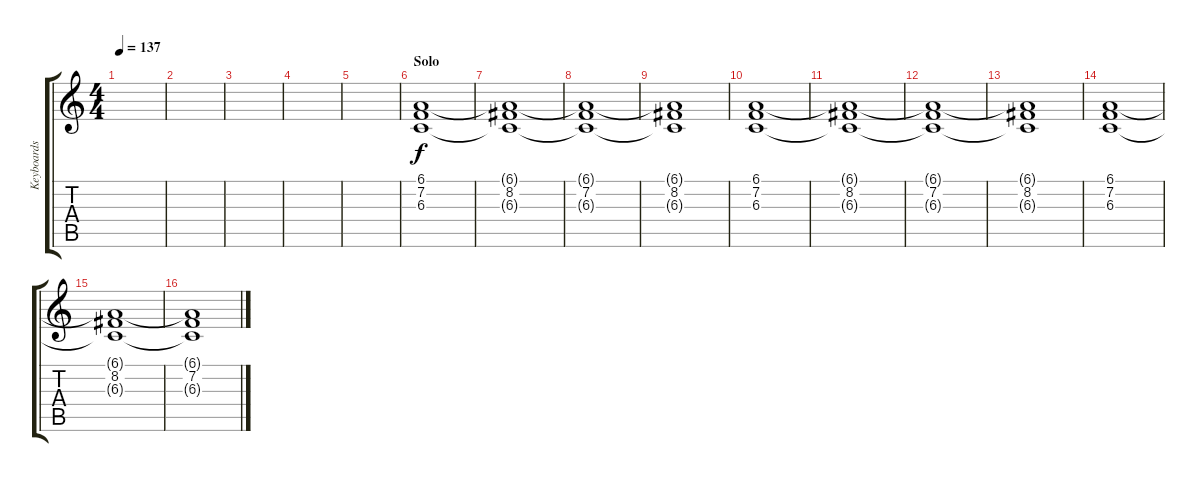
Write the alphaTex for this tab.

\track ("Keyboards" "Keyboards") {instrument stringensemble1}
\staff {score tabs}
\tuning (Eb4 Bb3 Gb3 Db3 Ab2 Eb2) {hide}
\ts (4 4)
\tempo 137
\clef g2
\ks c
|
|
|
|
|
\section ("" "Solo")
(6.1 7.2 6.3).1 |
(6.1{t} 8.2 6.3{t}).1 |
(6.1{t} 7.2 6.3{t}).1 |
(6.1{t} 8.2 6.3{t}).1 |
(6.1 7.2 6.3).1 |
(6.1{t} 8.2 6.3{t}).1 |
(6.1{t} 7.2 6.3{t}).1 |
(6.1{t} 8.2 6.3{t}).1 |
(6.1 7.2 6.3).1 |
(6.1{t} 8.2 6.3{t}).1 |
(6.1{t} 7.2 6.3{t}).1
